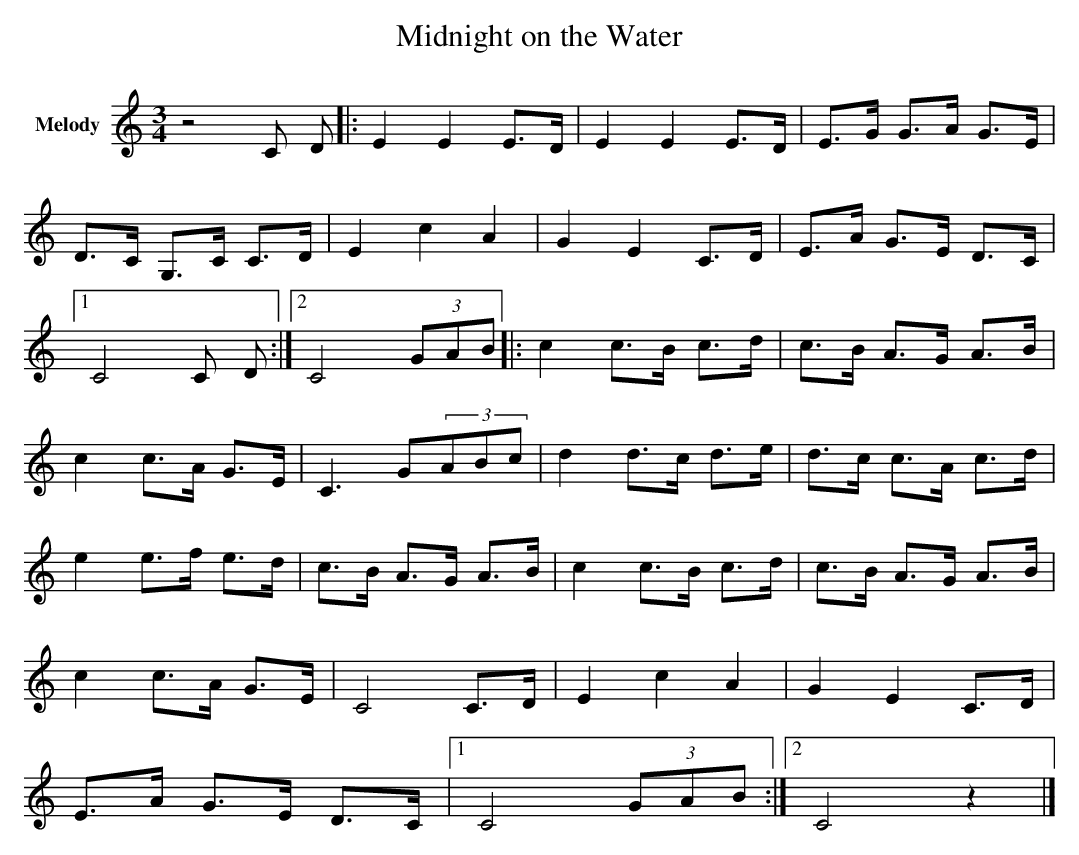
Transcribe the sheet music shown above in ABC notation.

X:1
T:Midnight on the Water
M: 3/4 % time signature
L: 1/4 % default length
%%staves Melody1
V: Melody1 clef=treble name="Melody"
K: C % key signature
[V: Melody1]  z2 C/ D/ |: E E E3/4D// | E E E3/4D// | E3/4G// G3/4A// G3/4E// |
[V: Melody1]  D3/4C// G,3/4C// C3/4D// | E c A | G E C3/4D// | E3/4A// G3/4E// D3/4C// |1
[V: Melody1]  C2 C/ D/ :|2  C2(3G/A/B/  |: c c3/4B// c3/4d// | c3/4B// A3/4G// A3/4B// |
[V: Melody1]  c c3/4A// G3/4E// | C3/2 G/(3A/B/c/  | d d3/4c// d3/4e// | d3/4c// c3/4A// c3/4d// |
[V: Melody1]  e e3/4f// e3/4d// | c3/4B// A3/4G// A3/4B// | c c3/4B// c3/4d// | c3/4B// A3/4G// A3/4B// |
[V: Melody1]  c c3/4A// G3/4E// | C2 C3/4D// | E c A | G E C3/4D// |
[V: Melody1]  E3/4A// G3/4E// D3/4C// |1  C2(3G/A/B/  :|2  C2 z |]
